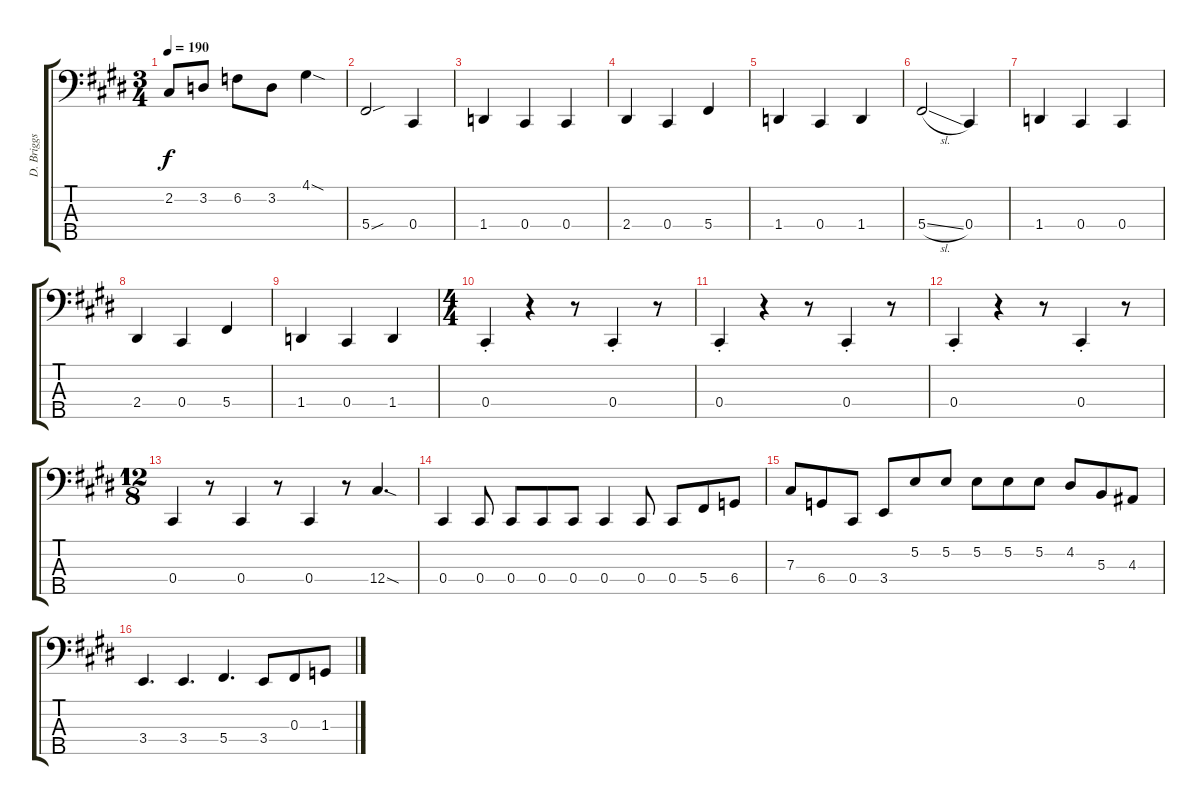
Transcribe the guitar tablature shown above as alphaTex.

\track ("D. Briggs Bass" "D. Briggs ") {instrument electricbassfinger}
\staff {score tabs}
\tuning (E2 B1 Gb1 Db1 Ab0) {hide}
\ts (3 4)
\tempo 190
\clef f4
\ks c#minor
2.2.8{dy f} 3.2.8 6.2.8 3.2.8 4.1{sod}.4 |
5.4{sou}.2 0.4.4 |
1.4.4 0.4.4 0.4.4 |
2.4.4 0.4.4 5.4.4 |
1.4.4 0.4.4 1.4.4 |
5.4{sl}.2 0.4.4 |
1.4.4 0.4.4 0.4.4 |
2.4.4 0.4.4 5.4.4 |
1.4.4 0.4.4 1.4.4 |
\ts (4 4)
0.4{st}.4 r.4 r.8 0.4{st}.4 r.8 |
0.4{st}.4 r.4 r.8 0.4{st}.4 r.8 |
0.4{st}.4 r.4 r.8 0.4{st}.4 r.8 |
\ts (12 8)
0.4.4 r.8 0.4.4 r.8 0.4.4 r.8 12.4{sod}.4{d} |
0.4.4 0.4.8 0.4.8 0.4.8 0.4.8 0.4.4 0.4.8 0.4.8 5.4.8 6.4.8 |
7.3.8 6.4.8 0.4.8 3.4.8 5.2.8 5.2.8 5.2.8 5.2.8 5.2.8 4.2.8 5.3.8 4.3.8 |
3.4.4{d} 3.4.4{d} 5.4.4{d} 3.4.8 0.3.8 1.3.8
